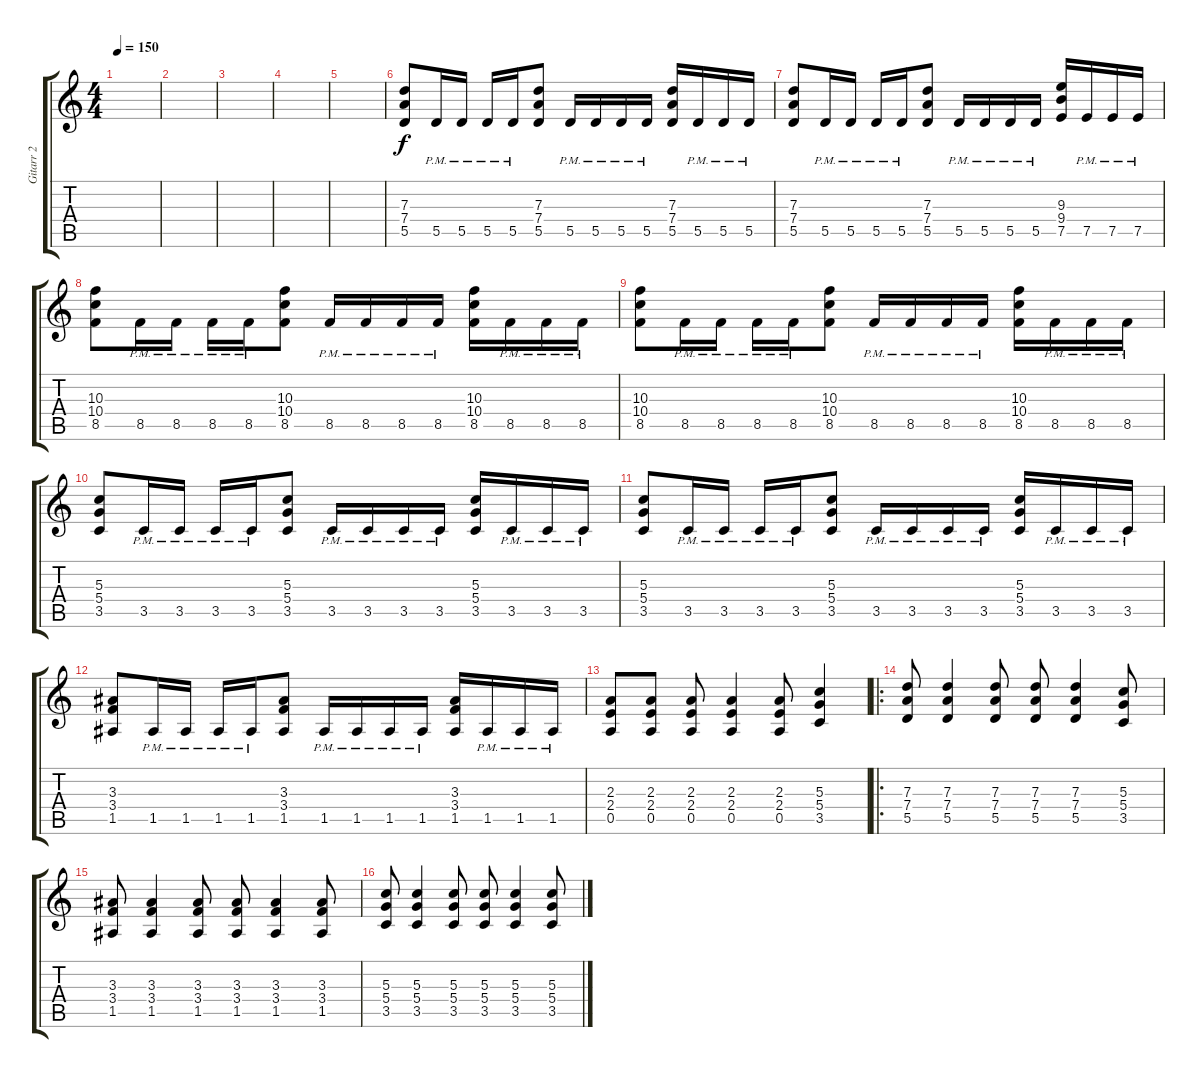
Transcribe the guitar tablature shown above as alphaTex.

\track ("Gitarr 2" "Gitarr 2") {instrument distortionguitar}
\staff {score tabs}
\tuning (E4 B3 G3 D3 A2 E2) {hide}
\ts (4 4)
\tempo 150
\clef g2
\ks c
|
|
|
|
|
(7.3 7.4 5.5).8 5.5{pm}.16 5.5{pm}.16 5.5{pm}.16 5.5{pm}.16 (7.3 7.4 5.5).8 5.5{pm}.16 5.5{pm}.16 5.5{pm}.16 5.5{pm}.16 (7.3 7.4 5.5).16 5.5{pm}.16 5.5{pm}.16 5.5{pm}.16 |
(7.3 7.4 5.5).8 5.5{pm}.16 5.5{pm}.16 5.5{pm}.16 5.5{pm}.16 (7.3 7.4 5.5).8 5.5{pm}.16 5.5{pm}.16 5.5{pm}.16 5.5{pm}.16 (9.3 9.4 7.5).16 7.5{pm}.16 7.5{pm}.16 7.5{pm}.16 |
(10.3 10.4 8.5).8 8.5{pm}.16 8.5{pm}.16 8.5{pm}.16 8.5{pm}.16 (10.3 10.4 8.5).8 8.5{pm}.16 8.5{pm}.16 8.5{pm}.16 8.5{pm}.16 (10.3 10.4 8.5).16 8.5{pm}.16 8.5{pm}.16 8.5{pm}.16 |
(10.3 10.4 8.5).8 8.5{pm}.16 8.5{pm}.16 8.5{pm}.16 8.5{pm}.16 (10.3 10.4 8.5).8 8.5{pm}.16 8.5{pm}.16 8.5{pm}.16 8.5{pm}.16 (10.3 10.4 8.5).16 8.5{pm}.16 8.5{pm}.16 8.5{pm}.16 |
(5.3 5.4 3.5).8 3.5{pm}.16 3.5{pm}.16 3.5{pm}.16 3.5{pm}.16 (5.3 5.4 3.5).8 3.5{pm}.16 3.5{pm}.16 3.5{pm}.16 3.5{pm}.16 (5.3 5.4 3.5).16 3.5{pm}.16 3.5{pm}.16 3.5{pm}.16 |
(5.3 5.4 3.5).8 3.5{pm}.16 3.5{pm}.16 3.5{pm}.16 3.5{pm}.16 (5.3 5.4 3.5).8 3.5{pm}.16 3.5{pm}.16 3.5{pm}.16 3.5{pm}.16 (5.3 5.4 3.5).16 3.5{pm}.16 3.5{pm}.16 3.5{pm}.16 |
(3.3 3.4 1.5).8 1.5{pm}.16 1.5{pm}.16 1.5{pm}.16 1.5{pm}.16 (3.3 3.4 1.5).8 1.5{pm}.16 1.5{pm}.16 1.5{pm}.16 1.5{pm}.16 (3.3 3.4 1.5).16 1.5{pm}.16 1.5{pm}.16 1.5{pm}.16 |
(2.3 2.4 0.5).8 (2.3 2.4 0.5).8 (2.3 2.4 0.5).8 (2.3 2.4 0.5).4 (2.3 2.4 0.5).8 (5.3 5.4 3.5).4 |
\ro
(7.3 7.4 5.5).8 (7.3 7.4 5.5).4 (7.3 7.4 5.5).8 (7.3 7.4 5.5).8 (7.3 7.4 5.5).4 (5.3 5.4 3.5).8 |
(3.3 3.4 1.5).8 (3.3 3.4 1.5).4 (3.3 3.4 1.5).8 (3.3 3.4 1.5).8 (3.3 3.4 1.5).4 (3.3 3.4 1.5).8 |
(5.3 5.4 3.5).8 (5.3 5.4 3.5).4 (5.3 5.4 3.5).8 (5.3 5.4 3.5).8 (5.3 5.4 3.5).4 (5.3 5.4 3.5).8
